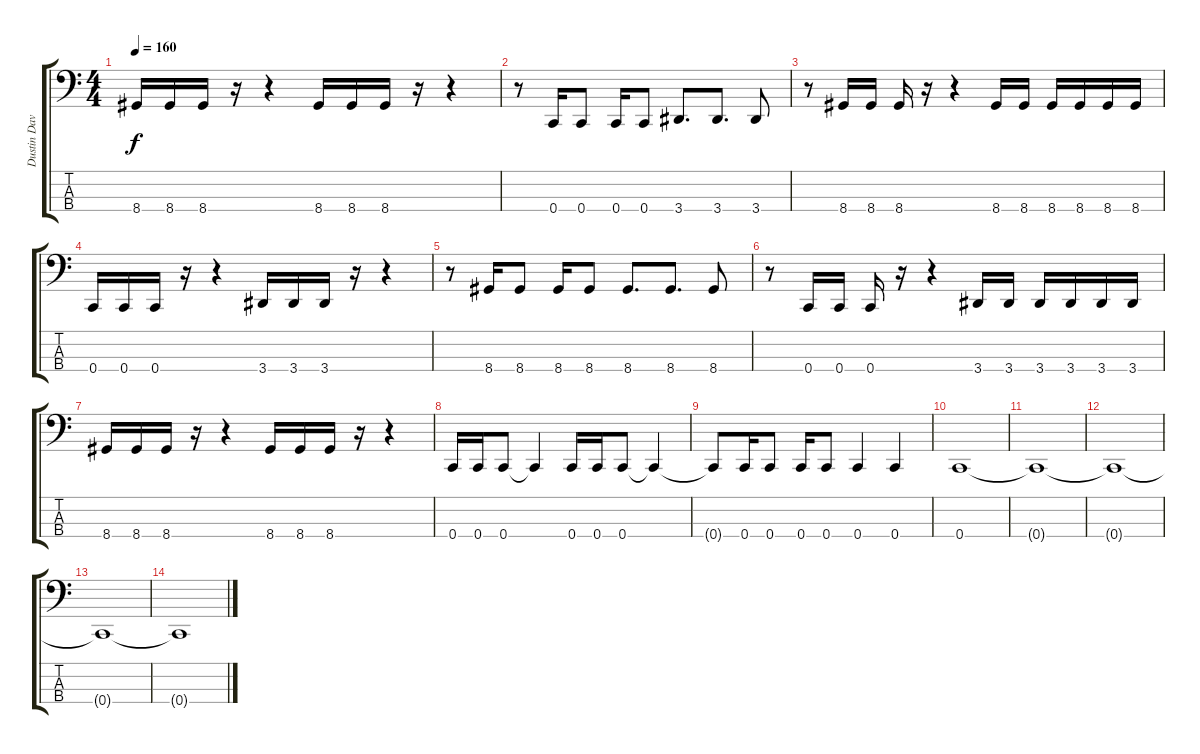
\track ("Dustin Davidson (Bass)" "Dustin Dav") {instrument electricbasspick}
\staff {score tabs}
\tuning (F2 C2 G1 C1) {hide}
\ts (4 4)
\tempo 160
\clef f4
\ks c
8.4.16{dy f} 8.4.16 8.4.16 r.16 r.4 8.4.16 8.4.16 8.4.16 r.16 r.4 |
r.8 0.4.16 0.4.8 0.4.16 0.4.8 3.4.8{d} 3.4.8{d} 3.4.8 |
r.8 8.4.16 8.4.16 8.4.16 r.16 r.4 8.4.16 8.4.16 8.4.16 8.4.16 8.4.16 8.4.16 |
0.4.16 0.4.16 0.4.16 r.16 r.4 3.4.16 3.4.16 3.4.16 r.16 r.4 |
r.8 8.4.16 8.4.8 8.4.16 8.4.8 8.4.8{d} 8.4.8{d} 8.4.8 |
r.8 0.4.16 0.4.16 0.4.16 r.16 r.4 3.4.16 3.4.16 3.4.16 3.4.16 3.4.16 3.4.16 |
8.4.16 8.4.16 8.4.16 r.16 r.4 8.4.16 8.4.16 8.4.16 r.16 r.4 |
0.4.16 0.4.16 0.4.8 0.4{t}.4 0.4.16 0.4.16 0.4.8 0.4{t}.4 |
0.4{t}.8 0.4.16 0.4.8 0.4.16 0.4.8 0.4.4 0.4.4 |
0.4.1 |
0.4{t}.1 |
0.4{t}.1 |
0.4{t}.1 |
0.4{t}.1
